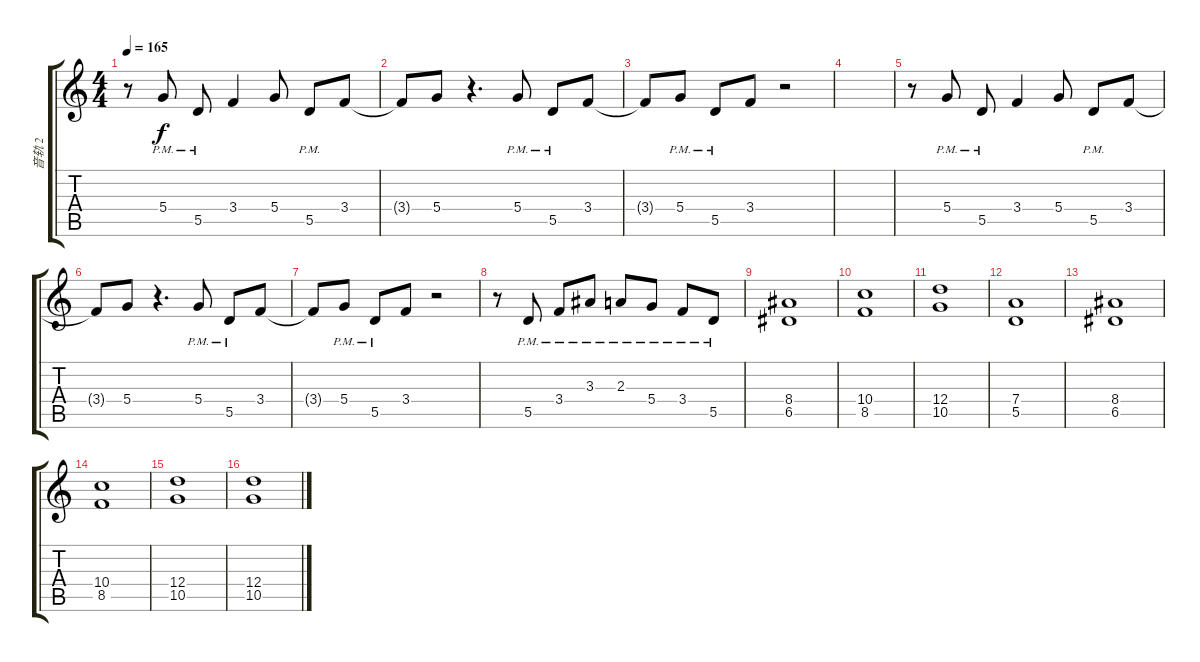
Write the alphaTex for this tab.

\track ("音轨 2" "音轨 2") {instrument distortionguitar}
\staff {score tabs}
\tuning (E4 B3 G3 D3 A2 E2) {hide}
\ts (4 4)
\tempo 165
\clef g2
\ks c
r.8{dy f} 5.4{pm}.8 5.5{pm}.8 3.4.4 5.4.8 5.5{pm}.8 3.4.8 |
3.4{t}.8 5.4.8 r.4{d} 5.4{pm}.8 5.5{pm}.8 3.4.8 |
3.4{t}.8 5.4{pm}.8 5.5{pm}.8 3.4.8 r.2 |
|
r.8 5.4{pm}.8 5.5{pm}.8 3.4.4 5.4.8 5.5{pm}.8 3.4.8 |
3.4{t}.8 5.4.8 r.4{d} 5.4{pm}.8 5.5{pm}.8 3.4.8 |
3.4{t}.8 5.4{pm}.8 5.5{pm}.8 3.4.8 r.2 |
r.8 5.5{pm}.8 3.4{pm}.8 3.3{pm}.8 2.3{pm}.8 5.4{pm}.8 3.4{pm}.8 5.5{pm}.8 |
(8.4 6.5).1 |
(10.4 8.5).1 |
(12.4 10.5).1 |
(7.4 5.5).1 |
(8.4 6.5).1 |
(10.4 8.5).1 |
(12.4 10.5).1 |
(12.4 10.5).1
